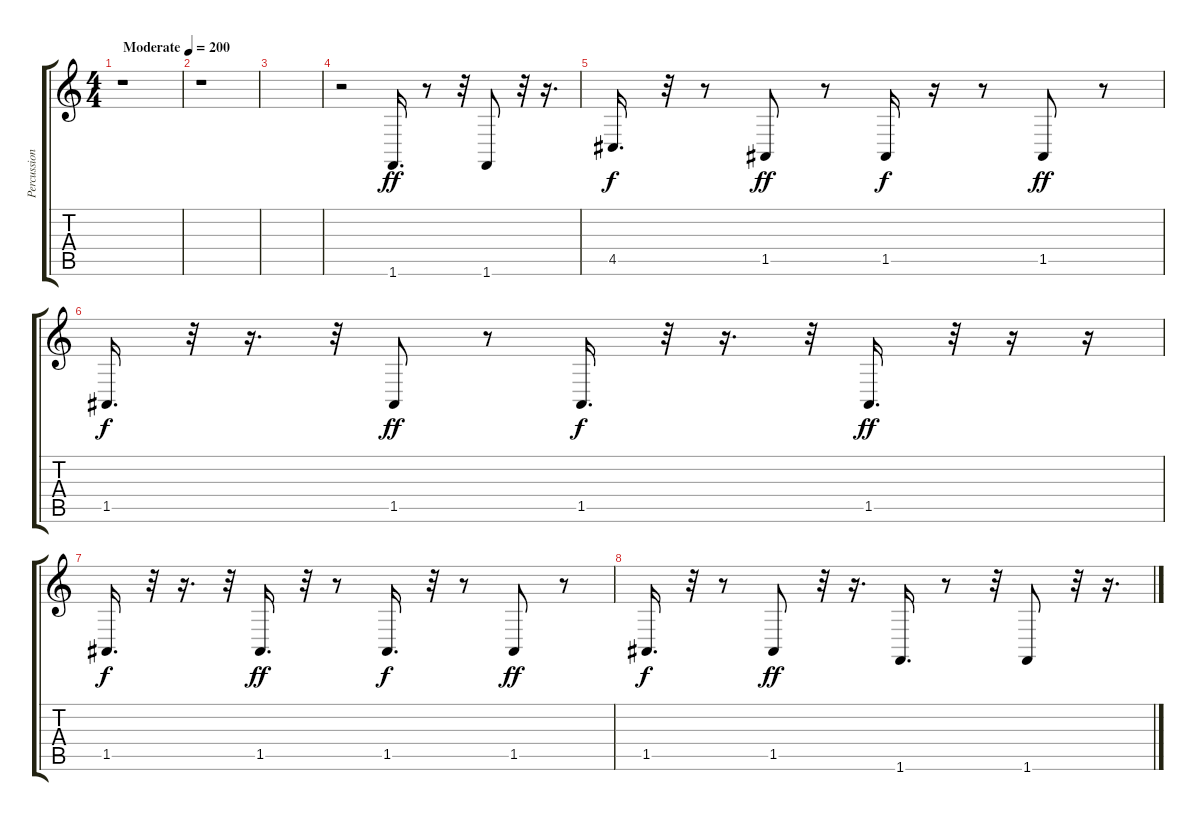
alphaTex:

\track ("Percussioni(Dani)" "Percussion") {instrument acousticgrandpiano}
\staff {score tabs}
\tuning (E4 B3 G3 D3 A2 E2) {hide}
\ts (4 4)
\tempo (200 "Moderate")
\clef g2
\ks c
r.1{dy ff instrument acousticgrandpiano} |
r.1 |
|
r.2 1.6.16{d} r.8 r.32 1.6.8 r.32 r.16{d} |
4.5.16{d dy f} r.32 r.8 1.5.8{dy ff} r.8 1.5.16{dy f} r.16 r.8 1.5.8{dy ff} r.8 |
1.5.16{d dy f} r.32 r.16{d} r.32 1.5.8{dy ff} r.8 1.5.16{d dy f} r.32 r.16{d} r.32 1.5.16{d dy ff} r.32 r.16 r.16 |
1.5.16{d dy f} r.32 r.16{d} r.32 1.5.16{d dy ff} r.32 r.8 1.5.16{d dy f} r.32 r.8 1.5.8{dy ff} r.8 |
1.5.16{d dy f} r.32 r.8 1.5.8{dy ff} r.32 r.16{d} 1.6.16{d} r.8 r.32 1.6.8 r.32 r.16{d}
